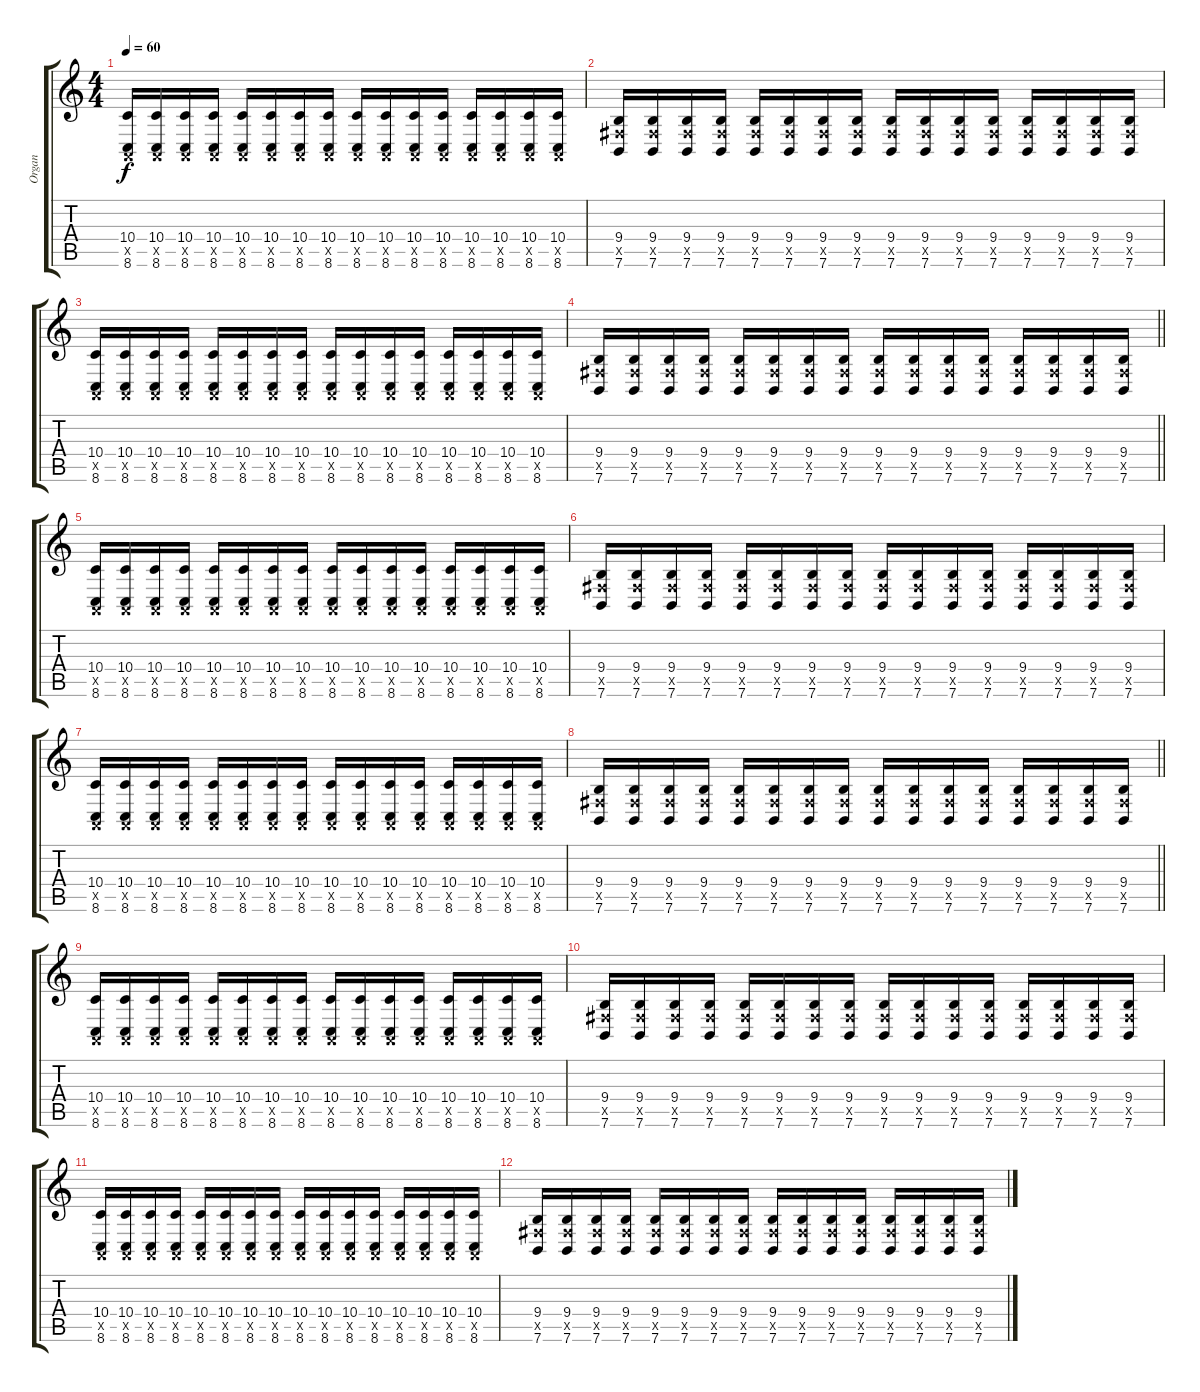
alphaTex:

\track ("Organ" "Organ") {instrument rockorgan}
\staff {score tabs}
\tuning (E4 B3 G3 D3 A2 E2) {hide}
\ts (4 4)
\tempo 60
\clef g2
\ks c
(10.4 0.5{x} 8.6).16{dy f} (10.4 0.5{x} 8.6).16 (10.4 0.5{x} 8.6).16 (10.4 0.5{x} 8.6).16 (10.4 0.5{x} 8.6).16 (10.4 0.5{x} 8.6).16 (10.4 0.5{x} 8.6).16 (10.4 0.5{x} 8.6).16 (10.4 0.5{x} 8.6).16 (10.4 0.5{x} 8.6).16 (10.4 0.5{x} 8.6).16 (10.4 0.5{x} 8.6).16 (10.4 0.5{x} 8.6).16 (10.4 0.5{x} 8.6).16 (10.4 0.5{x} 8.6).16 (10.4 0.5{x} 8.6).16 |
(9.4 9.5{x} 7.6).16 (9.4 9.5{x} 7.6).16 (9.4 9.5{x} 7.6).16 (9.4 9.5{x} 7.6).16 (9.4 9.5{x} 7.6).16 (9.4 9.5{x} 7.6).16 (9.4 9.5{x} 7.6).16 (9.4 9.5{x} 7.6).16 (9.4 9.5{x} 7.6).16 (9.4 9.5{x} 7.6).16 (9.4 9.5{x} 7.6).16 (9.4 9.5{x} 7.6).16 (9.4 9.5{x} 7.6).16 (9.4 9.5{x} 7.6).16 (9.4 9.5{x} 7.6).16 (9.4 9.5{x} 7.6).16 |
(10.4 0.5{x} 8.6).16 (10.4 0.5{x} 8.6).16 (10.4 0.5{x} 8.6).16 (10.4 0.5{x} 8.6).16 (10.4 0.5{x} 8.6).16 (10.4 0.5{x} 8.6).16 (10.4 0.5{x} 8.6).16 (10.4 0.5{x} 8.6).16 (10.4 0.5{x} 8.6).16 (10.4 0.5{x} 8.6).16 (10.4 0.5{x} 8.6).16 (10.4 0.5{x} 8.6).16 (10.4 0.5{x} 8.6).16 (10.4 0.5{x} 8.6).16 (10.4 0.5{x} 8.6).16 (10.4 0.5{x} 8.6).16 |
\barLineRight lightlight
(9.4 9.5{x} 7.6).16 (9.4 9.5{x} 7.6).16 (9.4 9.5{x} 7.6).16 (9.4 9.5{x} 7.6).16 (9.4 9.5{x} 7.6).16 (9.4 9.5{x} 7.6).16 (9.4 9.5{x} 7.6).16 (9.4 9.5{x} 7.6).16 (9.4 9.5{x} 7.6).16 (9.4 9.5{x} 7.6).16 (9.4 9.5{x} 7.6).16 (9.4 9.5{x} 7.6).16 (9.4 9.5{x} 7.6).16 (9.4 9.5{x} 7.6).16 (9.4 9.5{x} 7.6).16 (9.4 9.5{x} 7.6).16 |
(10.4 0.5{x} 8.6).16 (10.4 0.5{x} 8.6).16 (10.4 0.5{x} 8.6).16 (10.4 0.5{x} 8.6).16 (10.4 0.5{x} 8.6).16 (10.4 0.5{x} 8.6).16 (10.4 0.5{x} 8.6).16 (10.4 0.5{x} 8.6).16 (10.4 0.5{x} 8.6).16 (10.4 0.5{x} 8.6).16 (10.4 0.5{x} 8.6).16 (10.4 0.5{x} 8.6).16 (10.4 0.5{x} 8.6).16 (10.4 0.5{x} 8.6).16 (10.4 0.5{x} 8.6).16 (10.4 0.5{x} 8.6).16 |
(9.4 9.5{x} 7.6).16 (9.4 9.5{x} 7.6).16 (9.4 9.5{x} 7.6).16 (9.4 9.5{x} 7.6).16 (9.4 9.5{x} 7.6).16 (9.4 9.5{x} 7.6).16 (9.4 9.5{x} 7.6).16 (9.4 9.5{x} 7.6).16 (9.4 9.5{x} 7.6).16 (9.4 9.5{x} 7.6).16 (9.4 9.5{x} 7.6).16 (9.4 9.5{x} 7.6).16 (9.4 9.5{x} 7.6).16 (9.4 9.5{x} 7.6).16 (9.4 9.5{x} 7.6).16 (9.4 9.5{x} 7.6).16 |
(10.4 0.5{x} 8.6).16 (10.4 0.5{x} 8.6).16 (10.4 0.5{x} 8.6).16 (10.4 0.5{x} 8.6).16 (10.4 0.5{x} 8.6).16 (10.4 0.5{x} 8.6).16 (10.4 0.5{x} 8.6).16 (10.4 0.5{x} 8.6).16 (10.4 0.5{x} 8.6).16 (10.4 0.5{x} 8.6).16 (10.4 0.5{x} 8.6).16 (10.4 0.5{x} 8.6).16 (10.4 0.5{x} 8.6).16 (10.4 0.5{x} 8.6).16 (10.4 0.5{x} 8.6).16 (10.4 0.5{x} 8.6).16 |
\barLineRight lightlight
(9.4 9.5{x} 7.6).16 (9.4 9.5{x} 7.6).16 (9.4 9.5{x} 7.6).16 (9.4 9.5{x} 7.6).16 (9.4 9.5{x} 7.6).16 (9.4 9.5{x} 7.6).16 (9.4 9.5{x} 7.6).16 (9.4 9.5{x} 7.6).16 (9.4 9.5{x} 7.6).16 (9.4 9.5{x} 7.6).16 (9.4 9.5{x} 7.6).16 (9.4 9.5{x} 7.6).16 (9.4 9.5{x} 7.6).16 (9.4 9.5{x} 7.6).16 (9.4 9.5{x} 7.6).16 (9.4 9.5{x} 7.6).16 |
(10.4 0.5{x} 8.6).16 (10.4 0.5{x} 8.6).16 (10.4 0.5{x} 8.6).16 (10.4 0.5{x} 8.6).16 (10.4 0.5{x} 8.6).16 (10.4 0.5{x} 8.6).16 (10.4 0.5{x} 8.6).16 (10.4 0.5{x} 8.6).16 (10.4 0.5{x} 8.6).16 (10.4 0.5{x} 8.6).16 (10.4 0.5{x} 8.6).16 (10.4 0.5{x} 8.6).16 (10.4 0.5{x} 8.6).16 (10.4 0.5{x} 8.6).16 (10.4 0.5{x} 8.6).16 (10.4 0.5{x} 8.6).16 |
(9.4 9.5{x} 7.6).16 (9.4 9.5{x} 7.6).16 (9.4 9.5{x} 7.6).16 (9.4 9.5{x} 7.6).16 (9.4 9.5{x} 7.6).16 (9.4 9.5{x} 7.6).16 (9.4 9.5{x} 7.6).16 (9.4 9.5{x} 7.6).16 (9.4 9.5{x} 7.6).16 (9.4 9.5{x} 7.6).16 (9.4 9.5{x} 7.6).16 (9.4 9.5{x} 7.6).16 (9.4 9.5{x} 7.6).16 (9.4 9.5{x} 7.6).16 (9.4 9.5{x} 7.6).16 (9.4 9.5{x} 7.6).16 |
(10.4 0.5{x} 8.6).16 (10.4 0.5{x} 8.6).16 (10.4 0.5{x} 8.6).16 (10.4 0.5{x} 8.6).16 (10.4 0.5{x} 8.6).16 (10.4 0.5{x} 8.6).16 (10.4 0.5{x} 8.6).16 (10.4 0.5{x} 8.6).16 (10.4 0.5{x} 8.6).16 (10.4 0.5{x} 8.6).16 (10.4 0.5{x} 8.6).16 (10.4 0.5{x} 8.6).16 (10.4 0.5{x} 8.6).16 (10.4 0.5{x} 8.6).16 (10.4 0.5{x} 8.6).16 (10.4 0.5{x} 8.6).16 |
(9.4 9.5{x} 7.6).16 (9.4 9.5{x} 7.6).16 (9.4 9.5{x} 7.6).16 (9.4 9.5{x} 7.6).16 (9.4 9.5{x} 7.6).16 (9.4 9.5{x} 7.6).16 (9.4 9.5{x} 7.6).16 (9.4 9.5{x} 7.6).16 (9.4 9.5{x} 7.6).16 (9.4 9.5{x} 7.6).16 (9.4 9.5{x} 7.6).16 (9.4 9.5{x} 7.6).16 (9.4 9.5{x} 7.6).16 (9.4 9.5{x} 7.6).16 (9.4 9.5{x} 7.6).16 (9.4 9.5{x} 7.6).16
